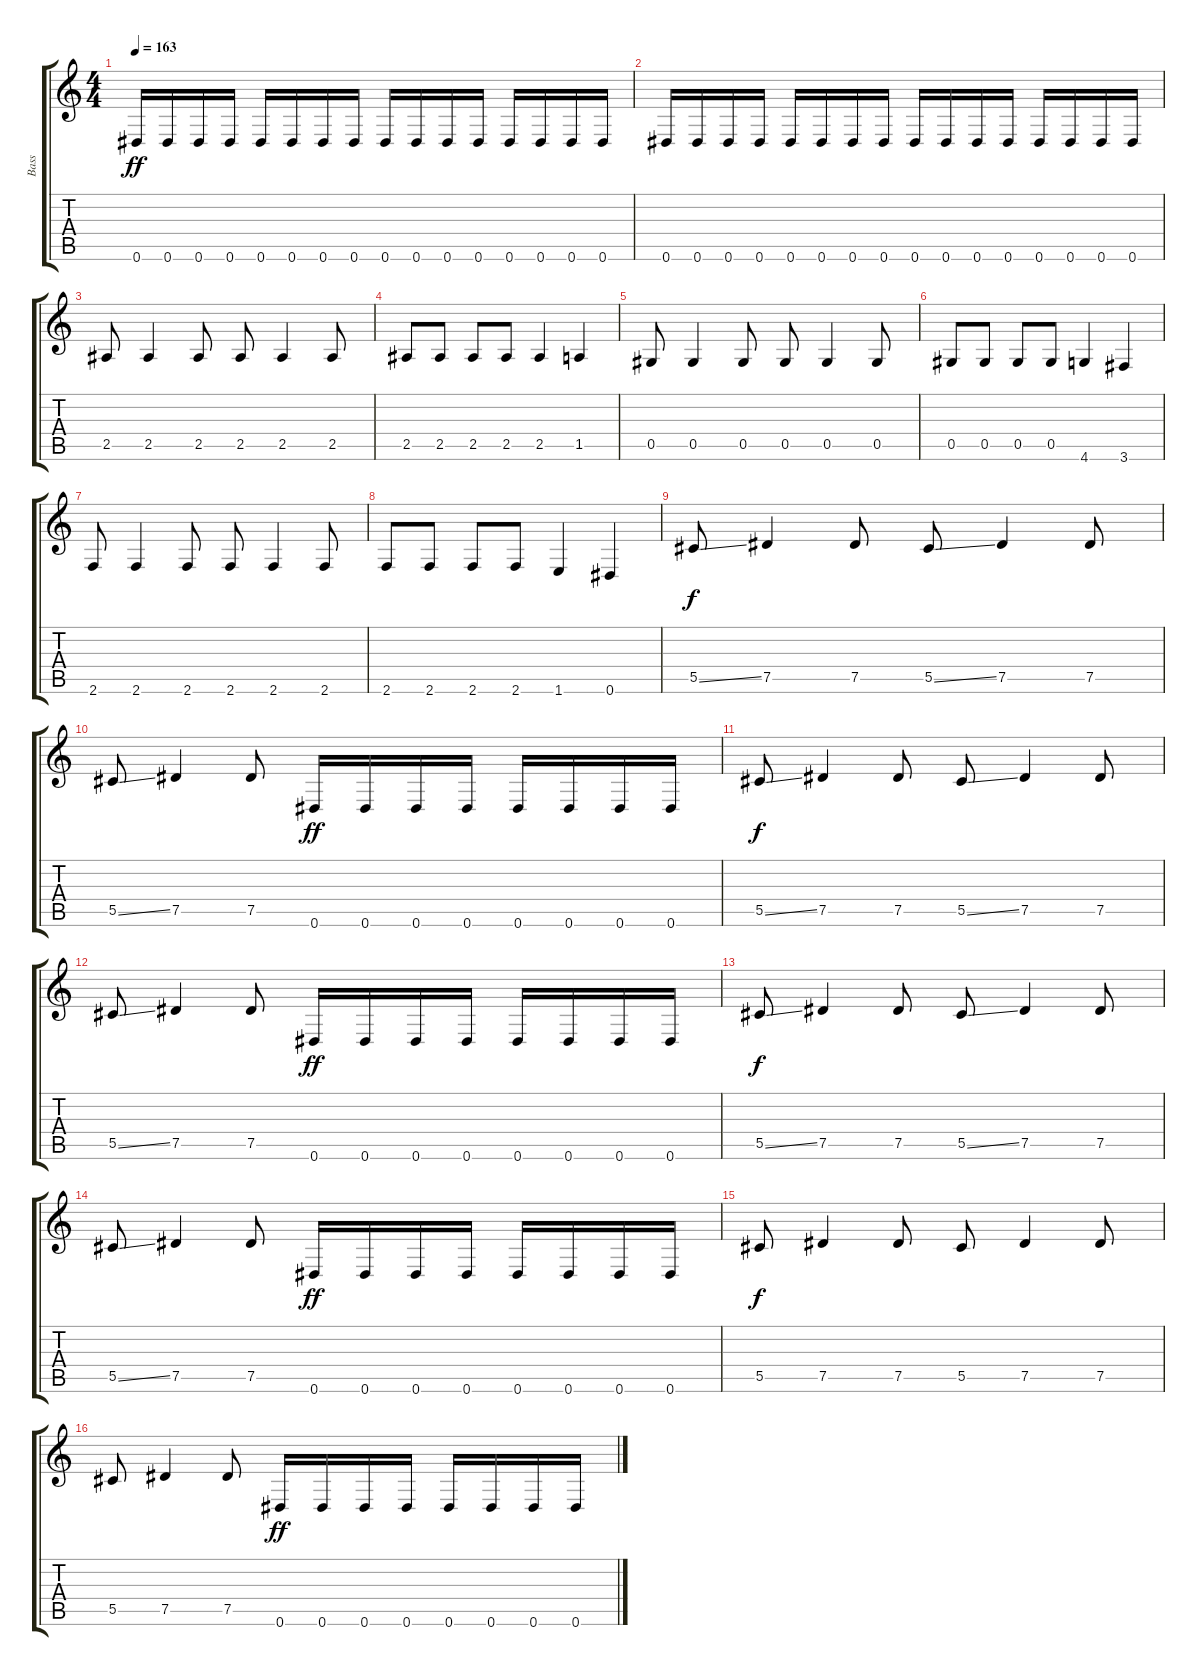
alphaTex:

\track ("Bass" "Bass") {instrument electricbasspick}
\staff {score tabs}
\tuning (Eb4 Bb3 Gb3 Db3 Ab2 Eb2) {hide}
\ts (4 4)
\tempo 163
\clef g2
\ks c
0.6.16{dy ff} 0.6.16 0.6.16 0.6.16 0.6.16 0.6.16 0.6.16 0.6.16 0.6.16 0.6.16 0.6.16 0.6.16 0.6.16 0.6.16 0.6.16 0.6.16 |
0.6.16 0.6.16 0.6.16 0.6.16 0.6.16 0.6.16 0.6.16 0.6.16 0.6.16 0.6.16 0.6.16 0.6.16 0.6.16 0.6.16 0.6.16 0.6.16 |
2.5.8 2.5.4 2.5.8 2.5.8 2.5.4 2.5.8 |
2.5.8 2.5.8 2.5.8 2.5.8 2.5.4 1.5.4 |
0.5.8 0.5.4 0.5.8 0.5.8 0.5.4 0.5.8 |
0.5.8 0.5.8 0.5.8 0.5.8 4.6.4 3.6.4 |
2.6.8 2.6.4 2.6.8 2.6.8 2.6.4 2.6.8 |
2.6.8 2.6.8 2.6.8 2.6.8 1.6.4 0.6.4 |
5.5{ss}.8{dy f} 7.5.4 7.5.8 5.5{ss}.8 7.5.4 7.5.8 |
5.5{ss}.8 7.5.4 7.5.8 0.6.16{dy ff} 0.6.16 0.6.16 0.6.16 0.6.16 0.6.16 0.6.16 0.6.16 |
5.5{ss}.8{dy f} 7.5.4 7.5.8 5.5{ss}.8 7.5.4 7.5.8 |
5.5{ss}.8 7.5.4 7.5.8 0.6.16{dy ff} 0.6.16 0.6.16 0.6.16 0.6.16 0.6.16 0.6.16 0.6.16 |
5.5{ss}.8{dy f} 7.5.4 7.5.8 5.5{ss}.8 7.5.4 7.5.8 |
5.5{ss}.8 7.5.4 7.5.8 0.6.16{dy ff} 0.6.16 0.6.16 0.6.16 0.6.16 0.6.16 0.6.16 0.6.16 |
5.5.8{dy f} 7.5.4 7.5.8 5.5.8 7.5.4 7.5.8 |
5.5.8 7.5.4 7.5.8 0.6.16{dy ff} 0.6.16 0.6.16 0.6.16 0.6.16 0.6.16 0.6.16 0.6.16
